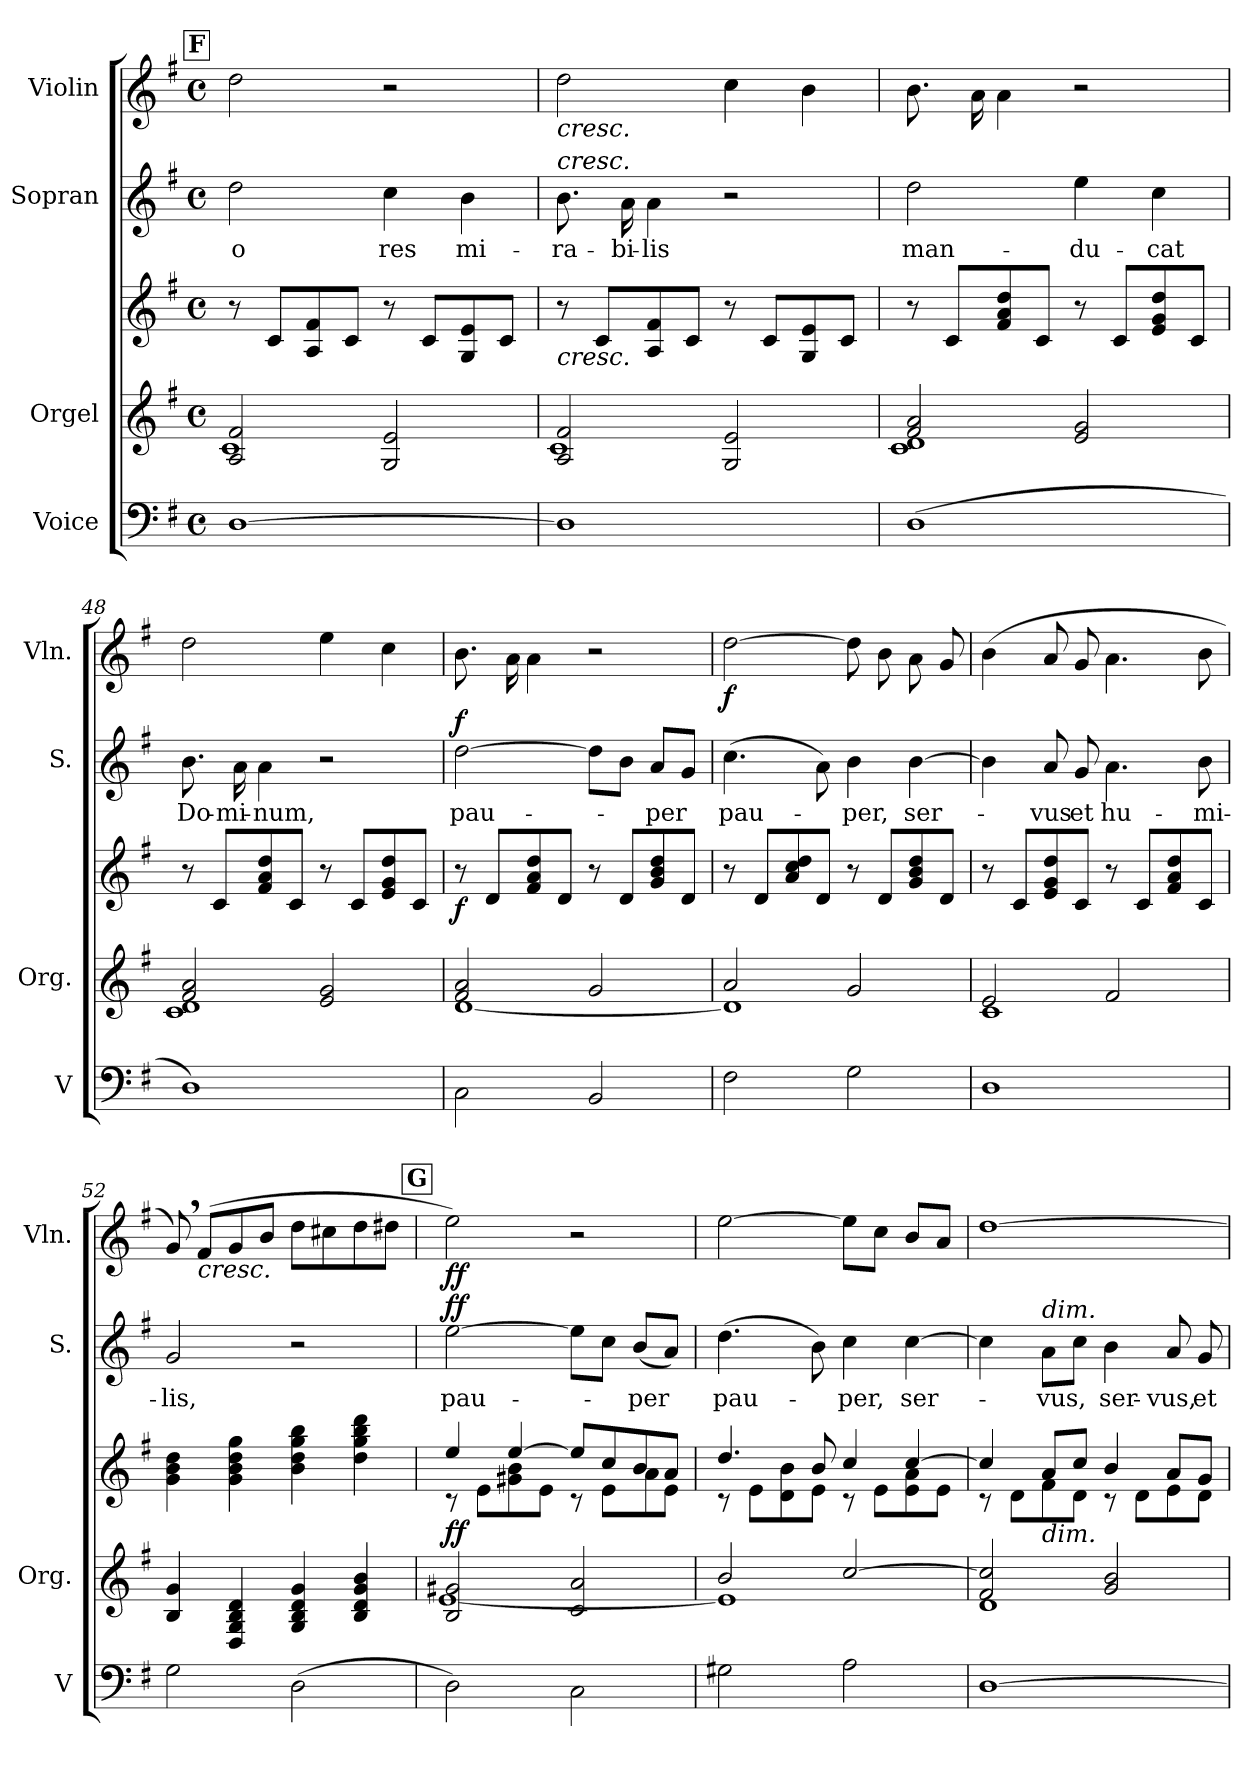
**kern	**kern	**kern	**dynam	**kern	**text	**dynam	**kern	**dynam
*part4	*part3	*part3	*part3	*part2	*part2	*part2	*part1	*part1
*staff5	*staff4	*staff3	*staff3/4	*staff2	*staff2	*staff2	*staff1	*staff1
*I"Voice	*I"Orgel	*	*	*I"Sopran	*	*	*I"Violin	*
*I'V	*I'Org.	*	*	*I'S.	*	*	*I'Vln.	*
*clefF4	*clefG2	*clefG2	*	*clefG2	*	*	*clefG2	*
*k[f#]	*k[f#]	*k[f#]	*	*k[f#]	*	*	*k[f#]	*
*M4/4	*M4/4	*M4/4	*	*M4/4	*	*	*M4/4	*
*met(c)	*met(c)	*met(c)	*	*met(c)	*	*	*met(c)	*
!!LO:REH:place=s1:a:B:fs=14:t=F
=45	=45	=45	=45	=45	=45	=45	=45	=45
*	*^	*	*	*	*	*	*	*
!	!	!	!	!	!	!LO:LY:b	!	!	!
[>1D	2A/ 2f#/	1c	8r	.	2dd\	o	.	2dd\	.
.	.	.	8c/L	.	.	.	.	.	.
.	.	.	8A/ 8f#/	.	.	.	.	.	.
.	.	.	8c/J	.	.	.	.	.	.
!	!	!	!	!	!	!LO:LY:b	!	!	!
.	2G/ 2e/	.	8r	.	4cc\	res	.	2r	.
.	.	.	8c/L	.	.	.	.	.	.
!	!	!	!	!	!	!LO:LY:b	!	!	!
.	.	.	8G/ 8e/	.	4b\	mi-	.	.	.
.	.	.	8c/J	.	.	.	.	.	.
=46	=46	=46	=46	=46	=46	=46	=46	=46	=46
!	!	!	!	!	!	!	!	!LO:TX:b:i:t=cresc.	!
!	!	!	!	!	!LO:TX:a:i:t=cresc.	!	!	!	!
!	!	!	!LO:TX:b:i:t=cresc.	!	!	!	!	!	!
!	!	!	!	!	!	!LO:LY:b	!	!	!
1D]	2A/ 2f#/	1c	8r	.	8.b\	-ra-	.	2dd\	.
.	.	.	8c/L	.	.	.	.	.	.
!	!	!	!	!	!	!LO:LY:b	!	!	!
.	.	.	.	.	16a\	-bi-	.	.	.
!	!	!	!	!	!	!LO:LY:b	!	!	!
.	.	.	8A/ 8f#/	.	4a\	-lis	.	.	.
.	.	.	8c/J	.	.	.	.	.	.
.	2G/ 2e/	.	8r	.	2r	.	.	4cc\	.
.	.	.	8c/L	.	.	.	.	.	.
.	.	.	8G/ 8e/	.	.	.	.	4b\	.
.	.	.	8c/J	.	.	.	.	.	.
=47	=47	=47	=47	=47	=47	=47	=47	=47	=47
!	!	!	!	!	!	!LO:LY:b	!	!	!
(>1D	2f#/ 2a/	1c 1d	8r	.	2dd\	man-	.	8.b\	.
.	.	.	8c/L	.	.	.	.	.	.
.	.	.	.	.	.	.	.	16a\	.
.	.	.	8f#/ 8a/ 8dd/	.	.	.	.	4a\	.
.	.	.	8c/J	.	.	.	.	.	.
!	!	!	!	!	!	!LO:LY:b	!	!	!
.	2e/ 2g/	.	8r	.	4ee\	-du-	.	2r	.
.	.	.	8c/L	.	.	.	.	.	.
!	!	!	!	!	!	!LO:LY:b	!	!	!
.	.	.	8e/ 8g/ 8dd/	.	4cc\	-cat	.	.	.
.	.	.	8c/J	.	.	.	.	.	.
!!LO:PB:g=z
=48	=48	=48	=48	=48	=48	=48	=48	=48	=48
!	!	!	!	!	!	!LO:LY:b	!	!	!
1D)	2f#/ 2a/	1c 1d	8r	.	8.b\	Do-	.	2dd\	.
.	.	.	8c/L	.	.	.	.	.	.
!	!	!	!	!	!	!LO:LY:b	!	!	!
.	.	.	.	.	16a\	-mi-	.	.	.
!	!	!	!	!	!	!LO:LY:b	!	!	!
.	.	.	8f#/ 8a/ 8dd/	.	4a\	-num,	.	.	.
.	.	.	8c/J	.	.	.	.	.	.
.	2e/ 2g/	.	8r	.	2r	.	.	4ee\	.
.	.	.	8c/L	.	.	.	.	.	.
.	.	.	8e/ 8g/ 8dd/	.	.	.	.	4cc\	.
.	.	.	8c/J	.	.	.	.	.	.
=49	=49	=49	=49	=49	=49	=49	=49	=49	=49
!	!	!	!	!LO:DY:b	!	!LO:LY:b	!LO:DY:a	!	!
2C\	2f#/ 2a/	[<1d	8r	f	[>2dd\	pau-	f	8.b\	.
.	.	.	8d/L	.	.	.	.	.	.
.	.	.	.	.	.	.	.	16a\	.
.	.	.	8f#/ 8a/ 8dd/	.	.	.	.	4a\	.
.	.	.	8d/J	.	.	.	.	.	.
2BB/	2g/	.	8r	.	8dd\L]	.	.	2r	.
.	.	.	8d/L	.	8b\J	.	.	.	.
!	!	!	!	!	!	!LO:LY:b	!	!	!
.	.	.	8g/ 8b/ 8dd/	.	8a/L	-per	.	.	.
.	.	.	8d/J	.	8g/J	.	.	.	.
=50	=50	=50	=50	=50	=50	=50	=50	=50	=50
!	!	!	!	!	!	!LO:LY:b	!	!	!LO:DY:b
2F#\	2a/	1d]	8r	.	(>4.cc\	pau-	.	[>2dd\	f
.	.	.	8d/L	.	.	.	.	.	.
.	.	.	8a/ 8cc/ 8dd/	.	.	.	.	.	.
.	.	.	8d/J	.	8a\)	.	.	.	.
!	!	!	!	!	!	!LO:LY:b	!	!	!
2G\	2g/	.	8r	.	4b\	-per,	.	8dd\]	.
.	.	.	8d/L	.	.	.	.	8b\	.
!	!	!	!	!	!	!LO:LY:b	!	!	!
.	.	.	8g/ 8b/ 8dd/	.	[>4b\	ser-	.	8a\	.
.	.	.	8d/J	.	.	.	.	8g/	.
=51	=51	=51	=51	=51	=51	=51	=51	=51	=51
1D	2e/	1c	8r	.	4b\]	.	.	(4b\	.
.	.	.	8c/L	.	.	.	.	.	.
!	!	!	!	!	!	!LO:LY:b	!	!	!
.	.	.	8e/ 8g/ 8dd/	.	8a/	-vus	.	8a/	.
!	!	!	!	!	!	!LO:LY:b	!	!	!
.	.	.	8c/J	.	8g/	et	.	8g/	.
!	!	!	!	!	!	!LO:LY:b	!	!	!
.	2f#/	.	8r	.	4.a\	hu-	.	4.a\	.
.	.	.	8c/L	.	.	.	.	.	.
.	.	.	8f#/ 8a/ 8dd/	.	.	.	.	.	.
!	!	!	!	!	!	!LO:LY:b	!	!	!
.	.	.	8c/J	.	8b\	-mi-	.	8b\	.
*	*v	*v	*	*	*	*	*	*	*
!!LO:LB:g=z
=52	=52	=52	=52	=52	=52	=52	=52	=52
!	!	!	!	!	!LO:LY:b	!	!	!
2G\	4B/ 4g/	4g\ 4b\ 4dd\	.	2g/	-lis,	.	8g,/)	.
!	!	!	!	!	!	!	!LO:TX:b:i:t=cresc.	!
.	.	.	.	.	.	.	(>8f#/L	.
.	4D/ 4G/ 4B/ 4d/	4g\ 4b\ 4dd\ 4gg\	.	.	.	.	8g/	.
.	.	.	.	.	.	.	8b/J	.
(>2D\	4G/ 4B/ 4d/ 4g/	4b\ 4dd\ 4gg\ 4bb\	.	2r	.	.	8dd\L	.
.	.	.	.	.	.	.	8cc#X\	.
.	4B/ 4d/ 4g/ 4b/	4dd\ 4gg\ 4bb\ 4ddd\	.	.	.	.	8dd\	.
.	.	.	.	.	.	.	8dd#X\J	.
!!LO:REH:place=s1:a:B:fs=14:t=G
=53	=53	=53	=53	=53	=53	=53	=53	=53
*	*^	*^	*	*	*	*	*	*
!	!	!	!	!	!LO:DY:b	!	!LO:LY:b	!LO:DY:a	!	!LO:DY:b
2D\)	2B/ 2g#X/	[<1e	4ee/	8r	ff	[>2ee\	pau-	ff	2ee\)	ff
.	.	.	.	8e\L	.	.	.	.	.	.
.	.	.	[>4ee/	8g#X\ 8b\	.	.	.	.	.	.
.	.	.	.	8e\J	.	.	.	.	.	.
2C\	2c/ 2a/	.	8ee/L]	8r	.	8ee\L]	.	.	2r	.
.	.	.	8cc/	8e\L	.	8cc\J	.	.	.	.
!	!	!	!	!	!	!	!LO:LY:b	!	!	!
.	.	.	8b/	8a\	.	(<8b/L	-per	.	.	.
.	.	.	8a/J	8e\J	.	8a/J)	.	.	.	.
=54	=54	=54	=54	=54	=54	=54	=54	=54	=54	=54
!	!	!	!	!	!	!	!LO:LY:b	!	!	!
2G#X\	2b/	1e]	4.dd/	8r	.	(>4.dd\	pau-	.	[>2ee\	.
.	.	.	.	8e\L	.	.	.	.	.	.
.	.	.	.	8d\ 8b\	.	.	.	.	.	.
.	.	.	8b/	8e\J	.	8b\)	.	.	.	.
!	!	!	!	!	!	!	!LO:LY:b	!	!	!
2A\	[>2cc/	.	4cc/	8r	.	4cc\	-per,	.	8ee\L]	.
.	.	.	.	8e\L	.	.	.	.	8cc\J	.
!	!	!	!	!	!	!	!LO:LY:b	!	!	!
.	.	.	[>4cc/	8e\ 8a\	.	[>4cc\	ser-	.	8b/L	.
.	.	.	.	8e\J	.	.	.	.	8a/J	.
=55	=55	=55	=55	=55	=55	=55	=55	=55	=55	=55
[>1D	2f#/ 2cc/]	1d	4cc/]	8r	.	4cc\]	.	.	[>1dd	.
.	.	.	.	8d\L	.	.	.	.	.	.
!	!	!	!	!	!	!LO:TX:a:i:t=dim.	!	!	!	!
!	!	!	!LO:TX:b:i:t=dim.	!	!	!	!	!	!	!
!	!	!	!	!	!	!	!LO:LY:b	!	!	!
.	.	.	8a/L	8f#\	.	8a\L	-vus,	.	.	.
.	.	.	8cc/J	8d\J	.	8cc\J	.	.	.	.
!	!	!	!	!	!	!	!LO:LY:b	!	!	!
.	2g/ 2b/	.	4b/	8r	.	4b\	ser-	.	.	.
.	.	.	.	8d\L	.	.	.	.	.	.
!	!	!	!	!	!	!	!LO:LY:b	!	!	!
.	.	.	8a/L	8e\	.	8a/	-vus,	.	.	.
!	!	!	!	!	!	!	!LO:LY:b	!	!	!
.	.	.	8g/J	8d\J	.	8g/	et	.	.	.
*	*v	*v	*	*	*	*	*	*	*	*
*	*	*v	*v	*	*	*	*	*	*
=	=	=	=	=	=	=	=	=
*-	*-	*-	*-	*-	*-	*-	*-	*-
